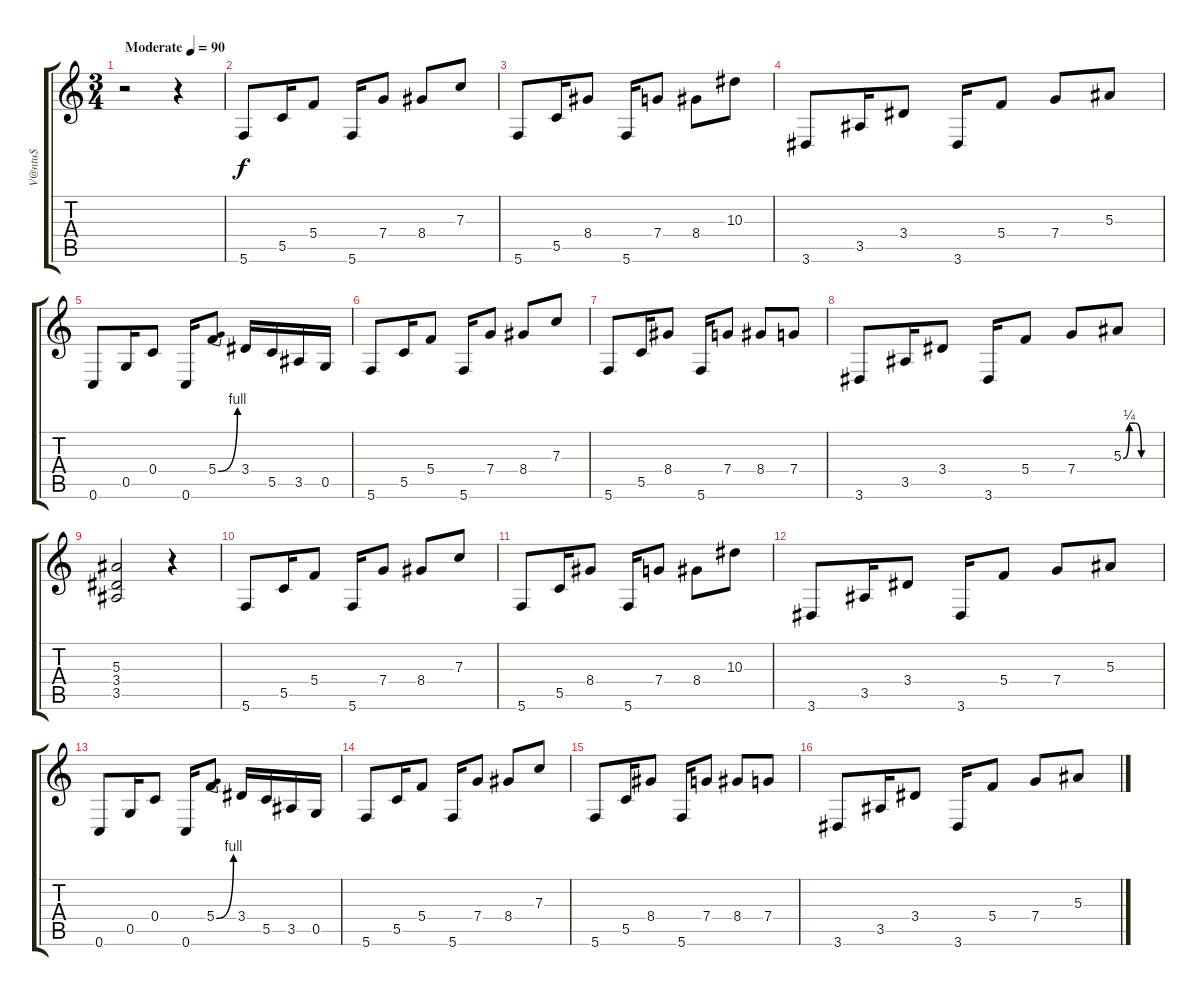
\track ("V@ntu$" "V@ntu$") {instrument acousticguitarsteel}
\staff {score tabs}
\tuning (D4 A3 F3 C3 G2 C2) {hide}
\ts (3 4)
\tempo (90 "Moderate")
\clef g2
\ks c
r.2{dy f instrument acousticguitarsteel} r.4 |
5.6.8 5.5.16 5.4.8 5.6.16 7.4.8 8.4.8 7.3.8 |
5.6.8 5.5.16 8.4.8 5.6.16 7.4.8 8.4.8 10.3.8 |
3.6.8 3.5.16 3.4.8 3.6.16 5.4.8 7.4.8 5.3.8 |
0.6.8 0.5.16 0.4.8 0.6.16 5.4{be (bend 0 0 60 4)}.8 3.4.16 5.5.16 3.5.16 0.5.16 |
5.6.8 5.5.16 5.4.8 5.6.16 7.4.8 8.4.8 7.3.8 |
5.6.8 5.5.16 8.4.8 5.6.16 7.4.8 8.4.8 7.4.8 |
3.6.8 3.5.16 3.4.8 3.6.16 5.4.8 7.4.8 5.3{be (custom 0 0 10 1 20 1 30 0 60 0)}.8 |
(5.3 3.4 3.5).2 r.4 |
5.6.8 5.5.16 5.4.8 5.6.16 7.4.8 8.4.8 7.3.8 |
5.6.8 5.5.16 8.4.8 5.6.16 7.4.8 8.4.8 10.3.8 |
3.6.8 3.5.16 3.4.8 3.6.16 5.4.8 7.4.8 5.3.8 |
0.6.8 0.5.16 0.4.8 0.6.16 5.4{be (bend 0 0 60 4)}.8 3.4.16 5.5.16 3.5.16 0.5.16 |
5.6.8 5.5.16 5.4.8 5.6.16 7.4.8 8.4.8 7.3.8 |
5.6.8 5.5.16 8.4.8 5.6.16 7.4.8 8.4.8 7.4.8 |
3.6.8 3.5.16 3.4.8 3.6.16 5.4.8 7.4.8 5.3.8
